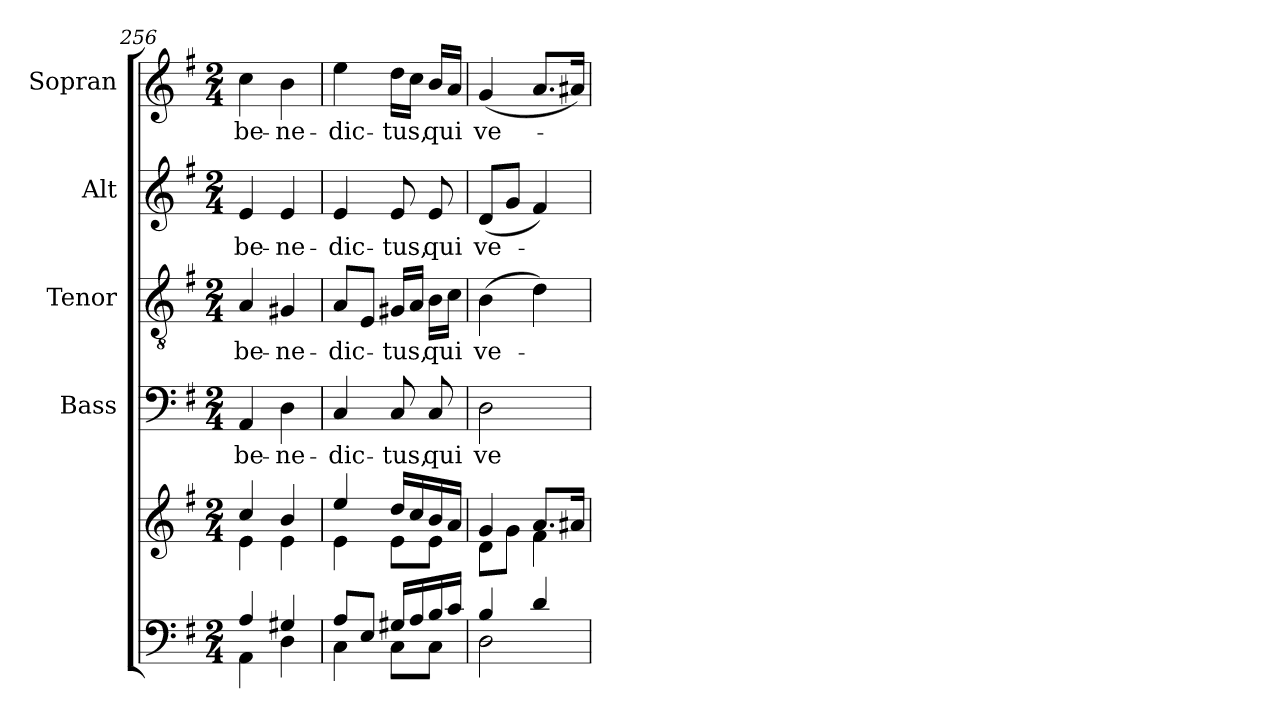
**kern	**kern	**kern	**text	**kern	**text	**kern	**text	**kern	**text
*part5	*part5	*part4	*part4	*part3	*part3	*part2	*part2	*part1	*part1
*staff6	*staff5	*staff4	*staff4	*staff3	*staff3	*staff2	*staff2	*staff1	*staff1
*	*	*I"Bass	*	*I"Tenor	*	*I"Alt	*	*I"Sopran	*
*	*	*I'B.	*	*I'T.	*	*I'A.	*	*I'S.	*
*clefF4	*clefG2	*clefF4	*	*clefGv2	*	*clefG2	*	*clefG2	*
*k[f#]	*k[f#]	*k[f#]	*	*k[f#]	*	*k[f#]	*	*k[f#]	*
*G:	*G:	*G:	*	*G:	*	*G:	*	*G:	*
*M2/4	*M2/4	*M2/4	*	*M2/4	*	*M2/4	*	*M2/4	*
=256	=256	=256	=256	=256	=256	=256	=256	=256	=256
*^	*^	*	*	*	*	*	*	*	*
!	!	!	!	!	!LO:LY:b	!	!LO:LY:b	!	!LO:LY:b	!	!LO:LY:b
4A/	4AA\	4cc/	4e\	4AA/	be-	4A/	be-	4e/	be-	4cc\	be-
!	!	!	!	!	!LO:LY:b	!	!LO:LY:b	!	!LO:LY:b	!	!LO:LY:b
4G#X/	4D\	4b/	4e\	4D\	-ne-	4G#X/	-ne-	4e/	-ne-	4b\	-ne-
=257	=257	=257	=257	=257	=257	=257	=257	=257	=257	=257	=257
!	!	!	!	!	!LO:LY:b	!	!LO:LY:b	!	!LO:LY:b	!	!LO:LY:b
8A/L	4C\	4ee/	4e\	4C/	-dic-	8A/L	-dic-	4e/	-dic-	4ee\	-dic-
8E/J	.	.	.	.	.	8E/J	.	.	.	.	.
!	!	!	!	!	!LO:LY:b	!	!LO:LY:b	!	!LO:LY:b	!	!LO:LY:b
16G#X/LL	8C\L	16dd/LL	8e\L	8C/	-tus,	16G#X/LL	-tus,	8e/	-tus,	16dd\LL	-tus,
16A/	.	16cc/	.	.	.	16A/JJ	.	.	.	16cc\JJ	.
!	!	!	!	!	!LO:LY:b	!	!LO:LY:b	!	!LO:LY:b	!	!LO:LY:b
16B/	8C\J	16b/	8e\J	8C/	qui	16B\LL	qui	8e/	qui	16b/LL	qui
16c/JJ	.	16a/JJ	.	.	.	16c\JJ	.	.	.	16a/JJ	.
=258	=258	=258	=258	=258	=258	=258	=258	=258	=258	=258	=258
!	!	!	!	!	!LO:LY:b	!	!LO:LY:b	!	!LO:LY:b	!	!LO:LY:b
4B/	2D\	4g/	8d\L	2D\	ve-	(>4B\	ve-	(<8d/L	ve-	(<4g/	ve-
.	.	.	8g\J	.	.	.	.	8g/J	.	.	.
4d/	.	8.a/L	4f#\	.	.	4d\)	.	4f#/)	.	8.a/L	.
.	.	16a#X/Jk	.	.	.	.	.	.	.	16a#X/Jk)	.
*v	*v	*	*	*	*	*	*	*	*	*	*
*	*v	*v	*	*	*	*	*	*	*	*
=	=	=	=	=	=	=	=	=	=
*-	*-	*-	*-	*-	*-	*-	*-	*-	*-
